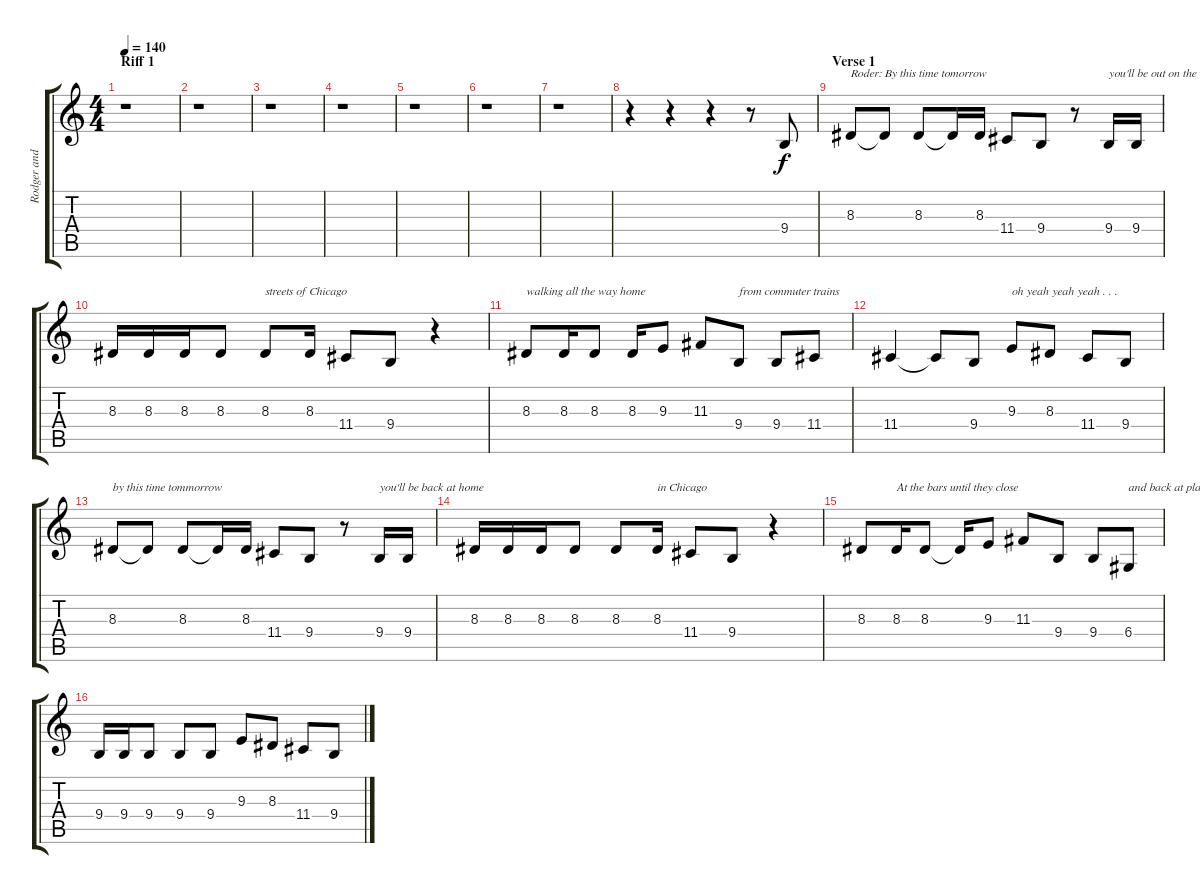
\track ("Rodger and Chris (Vocals and Backing)" "Rodger and") {instrument clarinet}
\staff {score tabs}
\tuning (E4 B3 G3 D3 A2 E2) {hide}
\ts (4 4)
\section ("" "Riff 1")
\tempo 140
\clef g2
\ks c
r.1{dy f instrument clarinet} |
r.1 |
r.1 |
r.1 |
r.1 |
r.1 |
r.1 |
r.4 r.4 r.4 r.8 9.4.8 |
\section ("" "Verse 1")
8.3.8{txt "Roder: By this time tomorrow"} 8.3{t}.8 8.3.8 8.3{t}.16 8.3.16 11.4.8 9.4.8 r.8 9.4.16{txt "you'll be out on the"} 9.4.16 |
8.3.16 8.3.16 8.3.16 8.3.8 8.3.8{txt "streets of Chicago"} 8.3.16 11.4.8 9.4.8 r.4 |
8.3.8{txt "walking all the way home"} 8.3.16 8.3.8 8.3.16 9.3.8 11.3.8 9.4.8{txt "from commuter trains"} 9.4.8 11.4.8 |
11.4.4 11.4{t}.8 9.4.8 9.3.8{txt "oh yeah yeah yeah . . ."} 8.3.8 11.4.8 9.4.8 |
8.3.8{txt "by this time tommorrow"} 8.3{t}.8 8.3.8 8.3{t}.16 8.3.16 11.4.8 9.4.8 r.8 9.4.16{txt "you'll be back at home"} 9.4.16 |
8.3.16 8.3.16 8.3.16 8.3.8 8.3.8 8.3.16{txt "in Chicago"} 11.4.8 9.4.8 r.4 |
8.3.8 8.3.16{txt "At the bars until they close"} 8.3.8 8.3{t}.16 9.3.8 11.3.8 9.4.8 9.4.8 6.4.8{txt "and back at places that you've known and . . ."} |
9.4.16 9.4.16 9.4.8 9.4.8 9.4.8 9.3.8 8.3.8 11.4.8 9.4.8
